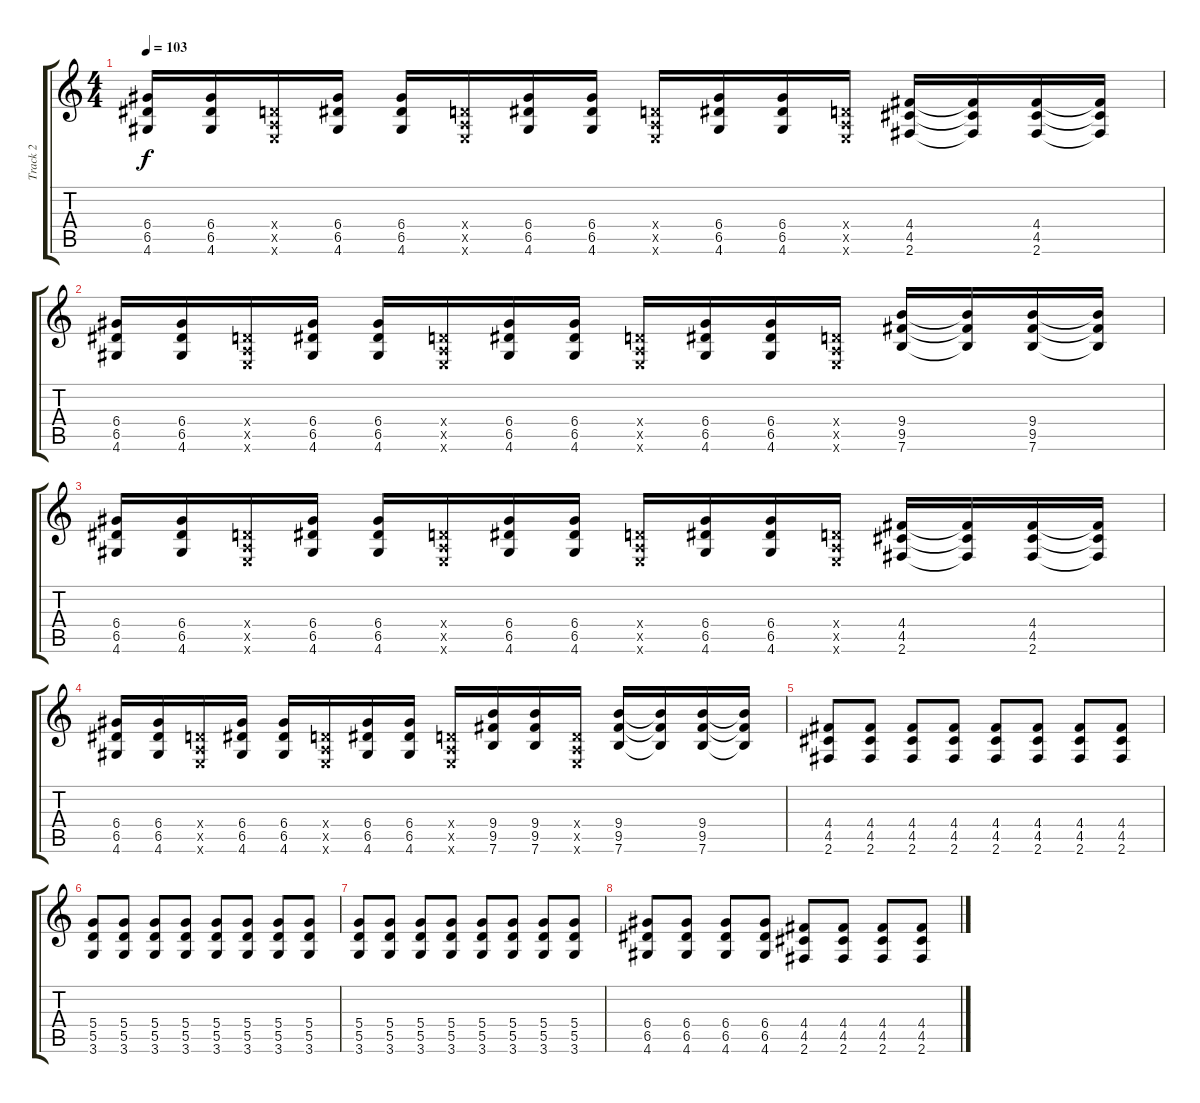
\track ("Track 2" "Track 2") {instrument distortionguitar}
\staff {score tabs}
\tuning (E4 B3 G3 D3 A2 E2) {hide}
\ts (4 4)
\tempo 103
\clef g2
\ks c
(6.4 6.5 4.6).16{dy f} (6.4 6.5 4.6).16 (0.4{x} 0.5{x} 0.6{x}).16 (6.4 6.5 4.6).16 (6.4 6.5 4.6).16 (0.4{x} 0.5{x} 0.6{x}).16 (6.4 6.5 4.6).16 (6.4 6.5 4.6).16 (0.4{x} 0.5{x} 0.6{x}).16 (6.4 6.5 4.6).16 (6.4 6.5 4.6).16 (0.4{x} 0.5{x} 0.6{x}).16 (4.4 4.5 2.6).16 (4.4{t} 4.5{t} 2.6{t}).16 (4.4 4.5 2.6).16 (4.4{t} 4.5{t} 2.6{t}).16 |
(6.4 6.5 4.6).16 (6.4 6.5 4.6).16 (0.4{x} 0.5{x} 0.6{x}).16 (6.4 6.5 4.6).16 (6.4 6.5 4.6).16 (0.4{x} 0.5{x} 0.6{x}).16 (6.4 6.5 4.6).16 (6.4 6.5 4.6).16 (0.4{x} 0.5{x} 0.6{x}).16 (6.4 6.5 4.6).16 (6.4 6.5 4.6).16 (0.4{x} 0.5{x} 0.6{x}).16 (9.4 9.5 7.6).16 (9.4{t} 9.5{t} 7.6{t}).16 (9.4 9.5 7.6).16 (9.4{t} 9.5{t} 7.6{t}).16 |
(6.4 6.5 4.6).16 (6.4 6.5 4.6).16 (0.4{x} 0.5{x} 0.6{x}).16 (6.4 6.5 4.6).16 (6.4 6.5 4.6).16 (0.4{x} 0.5{x} 0.6{x}).16 (6.4 6.5 4.6).16 (6.4 6.5 4.6).16 (0.4{x} 0.5{x} 0.6{x}).16 (6.4 6.5 4.6).16 (6.4 6.5 4.6).16 (0.4{x} 0.5{x} 0.6{x}).16 (4.4 4.5 2.6).16 (4.4{t} 4.5{t} 2.6{t}).16 (4.4 4.5 2.6).16 (4.4{t} 4.5{t} 2.6{t}).16 |
(6.4 6.5 4.6).16 (6.4 6.5 4.6).16 (0.4{x} 0.5{x} 0.6{x}).16 (6.4 6.5 4.6).16 (6.4 6.5 4.6).16 (0.4{x} 0.5{x} 0.6{x}).16 (6.4 6.5 4.6).16 (6.4 6.5 4.6).16 (0.4{x} 0.5{x} 0.6{x}).16 (9.4 9.5 7.6).16 (9.4 9.5 7.6).16 (0.4{x} 0.5{x} 0.6{x}).16 (9.4 9.5 7.6).16 (9.4{t} 9.5{t} 7.6{t}).16 (9.4 9.5 7.6).16 (9.4{t} 9.5{t} 7.6{t}).16 |
(4.4 4.5 2.6).8 (4.4 4.5 2.6).8 (4.4 4.5 2.6).8 (4.4 4.5 2.6).8 (4.4 4.5 2.6).8 (4.4 4.5 2.6).8 (4.4 4.5 2.6).8 (4.4 4.5 2.6).8 |
(5.4 5.5 3.6).8 (5.4 5.5 3.6).8 (5.4 5.5 3.6).8 (5.4 5.5 3.6).8 (5.4 5.5 3.6).8 (5.4 5.5 3.6).8 (5.4 5.5 3.6).8 (5.4 5.5 3.6).8 |
(5.4 5.5 3.6).8 (5.4 5.5 3.6).8 (5.4 5.5 3.6).8 (5.4 5.5 3.6).8 (5.4 5.5 3.6).8 (5.4 5.5 3.6).8 (5.4 5.5 3.6).8 (5.4 5.5 3.6).8 |
(6.4 6.5 4.6).8 (6.4 6.5 4.6).8 (6.4 6.5 4.6).8 (6.4 6.5 4.6).8 (4.4 4.5 2.6).8 (4.4 4.5 2.6).8 (4.4 4.5 2.6).8 (4.4 4.5 2.6).8
